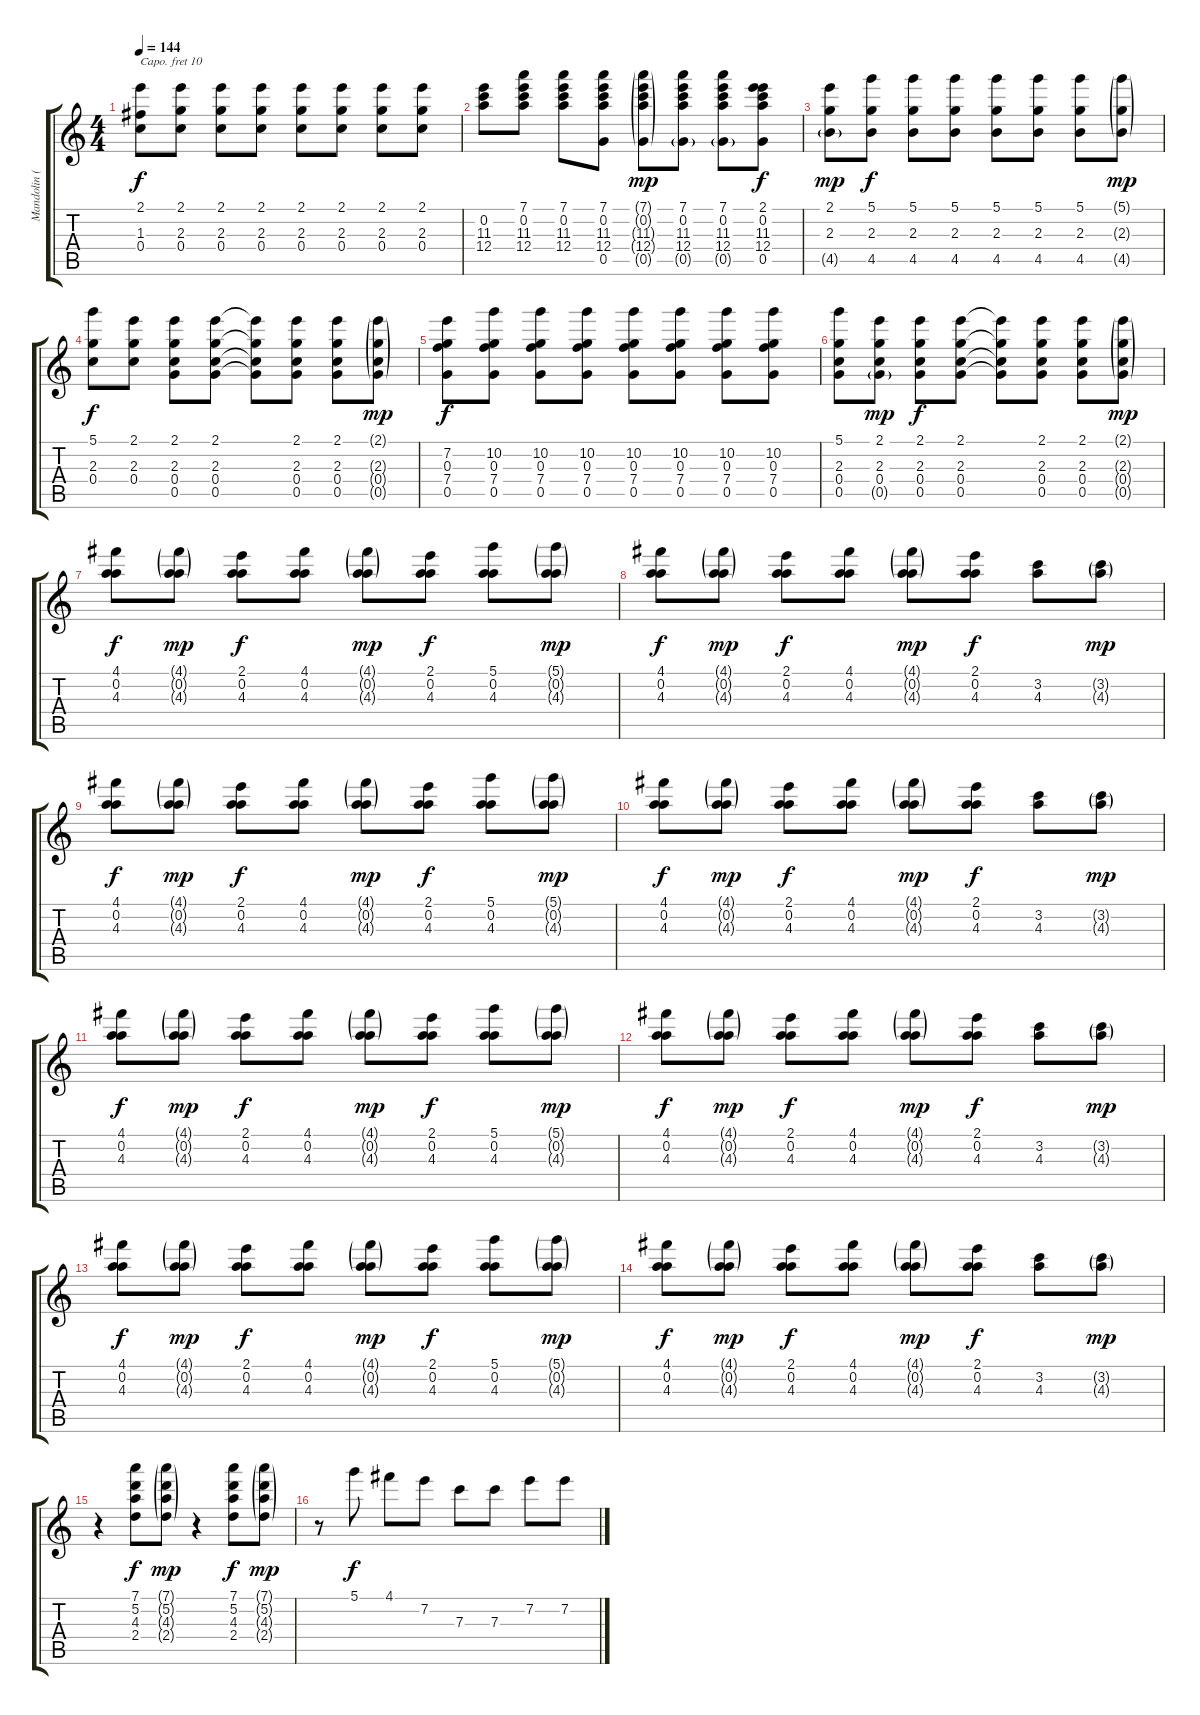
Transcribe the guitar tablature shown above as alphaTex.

\track ("Mandolin (arranged for guitar)" "Mandolin (") {instrument acousticguitarnylon}
\staff {score tabs}
\capo 10
\tuning (E4 B3 G3 D3 A2 E2) {hide}
\ts (4 4)
\tempo 144
\clef g2
\ks c
(2.1 1.3 0.4).8{dy f} (2.1 2.3 0.4).8 (2.1 2.3 0.4).8 (2.1 2.3 0.4).8 (2.1 2.3 0.4).8 (2.1 2.3 0.4).8 (2.1 2.3 0.4).8 (2.1 2.3 0.4).8 |
(0.2 11.3 12.4).8 (7.1 0.2 11.3 12.4).8 (7.1 0.2 11.3 12.4).8 (7.1 0.2 11.3 12.4 0.5).8 (7.1{g} 0.2{g} 11.3{g} 12.4{g} 0.5{g}).8{dy mp} (7.1 0.2 11.3 12.4 0.5{g}).8 (7.1 0.2 11.3 12.4 0.5{g}).8 (2.1 0.2 11.3 12.4 0.5).8{dy f} |
(2.1 2.3 4.5{g}).8{dy mp} (5.1 2.3 4.5).8{dy f} (5.1 2.3 4.5).8 (5.1 2.3 4.5).8 (5.1 2.3 4.5).8 (5.1 2.3 4.5).8 (5.1 2.3 4.5).8 (5.1{g} 2.3{g} 4.5{g}).8{dy mp} |
(5.1 2.3 0.4).8{dy f} (2.1 2.3 0.4).8 (2.1 2.3 0.4 0.5).8 (2.1 2.3 0.4 0.5).8 (2.1{t} 2.3{t} 0.4{t} 0.5{t}).8 (2.1 2.3 0.4 0.5).8 (2.1 2.3 0.4 0.5).8 (2.1{g} 2.3{g} 0.4{g} 0.5{g}).8{dy mp} |
(7.2 0.3 7.4 0.5).8{dy f} (10.2 0.3 7.4 0.5).8 (10.2 0.3 7.4 0.5).8 (10.2 0.3 7.4 0.5).8 (10.2 0.3 7.4 0.5).8 (10.2 0.3 7.4 0.5).8 (10.2 0.3 7.4 0.5).8 (10.2 0.3 7.4 0.5).8 |
(5.1 2.3 0.4 0.5).8 (2.1 2.3 0.4 0.5{g}).8{dy mp} (2.1 2.3 0.4 0.5).8{dy f} (2.1 2.3 0.4 0.5).8 (2.1{t} 2.3{t} 0.4{t} 0.5{t}).8 (2.1 2.3 0.4 0.5).8 (2.1 2.3 0.4 0.5).8 (2.1{g} 2.3{g} 0.4{g} 0.5{g}).8{dy mp} |
(4.1 0.2 4.3).8{dy f} (4.1{g} 0.2{g} 4.3{g}).8{dy mp} (2.1 0.2 4.3).8{dy f} (4.1 0.2 4.3).8 (4.1{g} 0.2{g} 4.3{g}).8{dy mp} (2.1 0.2 4.3).8{dy f} (5.1 0.2 4.3).8 (5.1{g} 0.2{g} 4.3{g}).8{dy mp} |
(4.1 0.2 4.3).8{dy f} (4.1{g} 0.2{g} 4.3{g}).8{dy mp} (2.1 0.2 4.3).8{dy f} (4.1 0.2 4.3).8 (4.1{g} 0.2{g} 4.3{g}).8{dy mp} (2.1 0.2 4.3).8{dy f} (3.2 4.3).8 (3.2{g} 4.3{g}).8{dy mp} |
(4.1 0.2 4.3).8{dy f} (4.1{g} 0.2{g} 4.3{g}).8{dy mp} (2.1 0.2 4.3).8{dy f} (4.1 0.2 4.3).8 (4.1{g} 0.2{g} 4.3{g}).8{dy mp} (2.1 0.2 4.3).8{dy f} (5.1 0.2 4.3).8 (5.1{g} 0.2{g} 4.3{g}).8{dy mp} |
(4.1 0.2 4.3).8{dy f} (4.1{g} 0.2{g} 4.3{g}).8{dy mp} (2.1 0.2 4.3).8{dy f} (4.1 0.2 4.3).8 (4.1{g} 0.2{g} 4.3{g}).8{dy mp} (2.1 0.2 4.3).8{dy f} (3.2 4.3).8 (3.2{g} 4.3{g}).8{dy mp} |
(4.1 0.2 4.3).8{dy f} (4.1{g} 0.2{g} 4.3{g}).8{dy mp} (2.1 0.2 4.3).8{dy f} (4.1 0.2 4.3).8 (4.1{g} 0.2{g} 4.3{g}).8{dy mp} (2.1 0.2 4.3).8{dy f} (5.1 0.2 4.3).8 (5.1{g} 0.2{g} 4.3{g}).8{dy mp} |
(4.1 0.2 4.3).8{dy f} (4.1{g} 0.2{g} 4.3{g}).8{dy mp} (2.1 0.2 4.3).8{dy f} (4.1 0.2 4.3).8 (4.1{g} 0.2{g} 4.3{g}).8{dy mp} (2.1 0.2 4.3).8{dy f} (3.2 4.3).8 (3.2{g} 4.3{g}).8{dy mp} |
(4.1 0.2 4.3).8{dy f} (4.1{g} 0.2{g} 4.3{g}).8{dy mp} (2.1 0.2 4.3).8{dy f} (4.1 0.2 4.3).8 (4.1{g} 0.2{g} 4.3{g}).8{dy mp} (2.1 0.2 4.3).8{dy f} (5.1 0.2 4.3).8 (5.1{g} 0.2{g} 4.3{g}).8{dy mp} |
(4.1 0.2 4.3).8{dy f} (4.1{g} 0.2{g} 4.3{g}).8{dy mp} (2.1 0.2 4.3).8{dy f} (4.1 0.2 4.3).8 (4.1{g} 0.2{g} 4.3{g}).8{dy mp} (2.1 0.2 4.3).8{dy f} (3.2 4.3).8 (3.2{g} 4.3{g}).8{dy mp} |
r.4 (7.1 5.2 4.3 2.4).8{dy f} (7.1{g} 5.2{g} 4.3{g} 2.4{g}).8{dy mp} r.4 (7.1 5.2 4.3 2.4).8{dy f} (7.1{g} 5.2{g} 4.3{g} 2.4{g}).8{dy mp} |
r.8 5.1.8{dy f} 4.1.8 7.2.8 7.3.8 7.3.8 7.2.8 7.2.8
